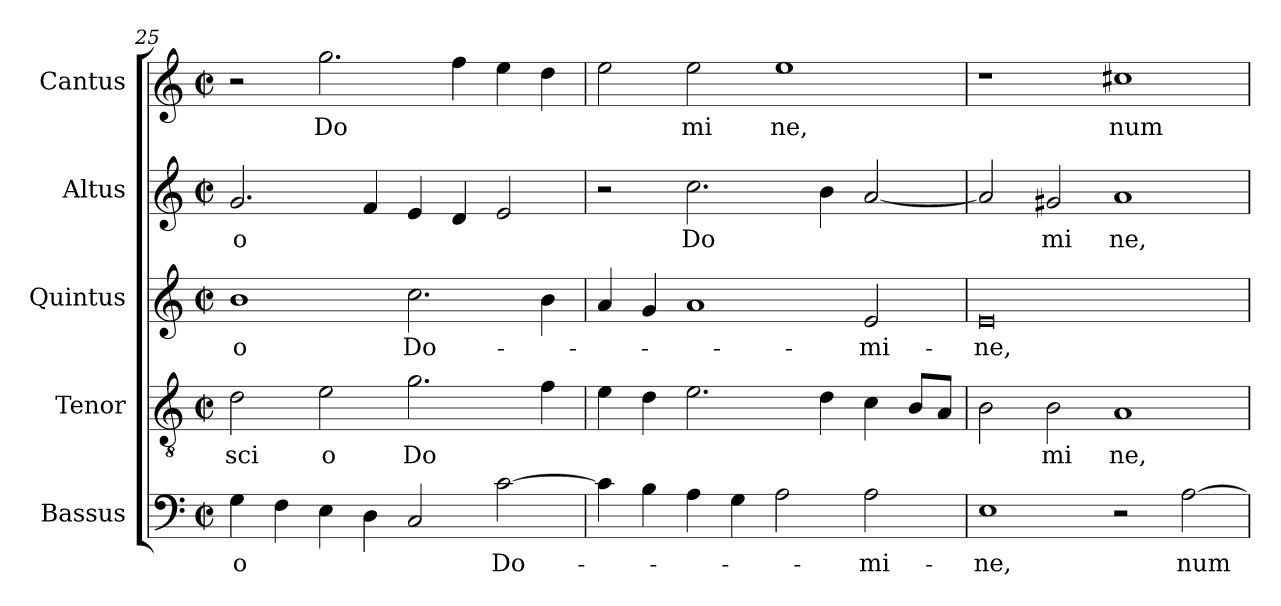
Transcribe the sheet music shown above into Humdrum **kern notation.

**kern	**text	**kern	**text	**kern	**text	**kern	**text	**kern	**text
*part5	*part5	*part4	*part4	*part3	*part3	*part2	*part2	*part1	*part1
*staff5	*staff5	*staff4	*staff4	*staff3	*staff3	*staff2	*staff2	*staff1	*staff1
*I"Bassus	*	*I"Tenor	*	*I"Quintus	*	*I"Altus	*	*I"Cantus	*
!!LO:LB:g=z
*clefF4	*	*clefGv2	*	*clefG2	*	*clefG2	*	*clefG2	*
*M2/2	*	*M2/2	*	*M2/2	*	*M2/2	*	*M2/2	*
*met(c|)	*	*met(c|)	*	*met(c|)	*	*met(c|)	*	*met(c|)	*
=25	=25	=25	=25	=25	=25	=25	=25	=25	=25
!	!LO:LY:b:cj	!	!LO:LY:b:cj	!	!LO:LY:b:cj	!	!LO:LY:b:cj	!	!
4G\	o	2d\	-sci	1b	-o	2.g/	o	2r	.
4F\	.	.	.	.	.	.	.	.	.
!	!	!	!LO:LY:b:cj	!	!	!	!	!	!LO:LY:b
4E\	.	2e\	o	.	.	.	.	2.gg\	Do
4D\	.	.	.	.	.	4f/	.	.	.
!	!	!	!LO:LY:b	!	!LO:LY:b	!	!	!	!
2C/	.	2.g\	Do	2.cc\	Do-	4e/	.	.	.
.	.	.	.	.	.	4d/	.	4ff\	.
!	!LO:LY:b	!	!	!	!	!	!	!	!
[>2c\	Do-	.	.	.	.	2e/	.	4ee\	.
.	.	4f\	.	4b\	.	.	.	4dd\	.
=26	=26	=26	=26	=26	=26	=26	=26	=26	=26
4c\]	.	4e\	.	4a/	.	2r	.	2ee\	.
4B\	.	4d\	.	4g/	.	.	.	.	.
!	!	!	!	!	!	!	!LO:LY:b	!	!LO:LY:b:cj
4A\	.	2.e\	.	1a	.	2.cc\	Do	2ee\	mi
4G\	.	.	.	.	.	.	.	.	.
!	!	!	!	!	!	!	!	!	!LO:LY:b:cj
2A\	.	.	.	.	.	.	.	1ee	ne,
.	.	4d\	.	.	.	4b\	.	.	.
!	!LO:LY:b:cj	!	!	!	!LO:LY:b:cj	!	!	!	!
2A\	-mi-	4c\	.	2e/	-mi-	[<2a/	.	.	.
.	.	8B/L	.	.	.	.	.	.	.
.	.	8A/J	.	.	.	.	.	.	.
=27	=27	=27	=27	=27	=27	=27	=27	=27	=27
!	!LO:LY:b:cj	!	!	!	!LO:LY:b:cj	!	!	!	!
1E	-ne,	2B\	.	0e	-ne,	2a/]	.	1r	.
!	!	!	!LO:LY:b:cj	!	!	!	!LO:LY:b:cj	!	!
.	.	2B\	mi	.	.	2g#/	mi	.	.
!	!	!	!LO:LY:b:cj	!	!	!	!LO:LY:b:cj	!	!LO:LY:b:cj
2r	.	1A	ne,	.	.	1a	ne,	1cc#X	num
!	!LO:LY:b	!	!	!	!	!	!	!	!
[>2A\	num-	.	.	.	.	.	.	.	.
=	=	=	=	=	=	=	=	=	=
*-	*-	*-	*-	*-	*-	*-	*-	*-	*-
